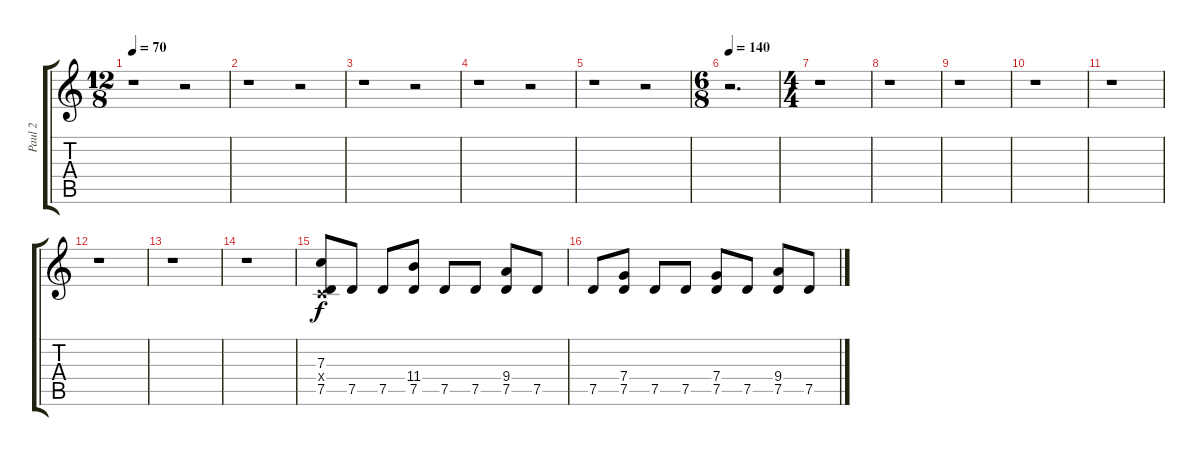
\track ("Paul 2" "Paul 2") {instrument distortionguitar}
\staff {score tabs}
\tuning (D4 A3 F3 C3 G2 D2) {hide}
\ts (12 8)
\tempo 70
\clef g2
\ks c
r.1{dy f instrument distortionguitar} r.2 |
r.1 r.2 |
r.1 r.2 |
r.1 r.2 |
r.1 r.2 |
\ts (6 8)
\tempo 140
r.2{d} |
\ts (4 4)
r.1 |
r.1 |
r.1 |
r.1 |
r.1 |
r.1 |
r.1 |
r.1 |
(7.3 0.4{x} 7.5).8 7.5.8 7.5.8 (11.4 7.5).8 7.5.8 7.5.8 (9.4 7.5).8 7.5.8 |
7.5.8 (7.4 7.5).8 7.5.8 7.5.8 (7.4 7.5).8 7.5.8 (9.4 7.5).8 7.5.8
